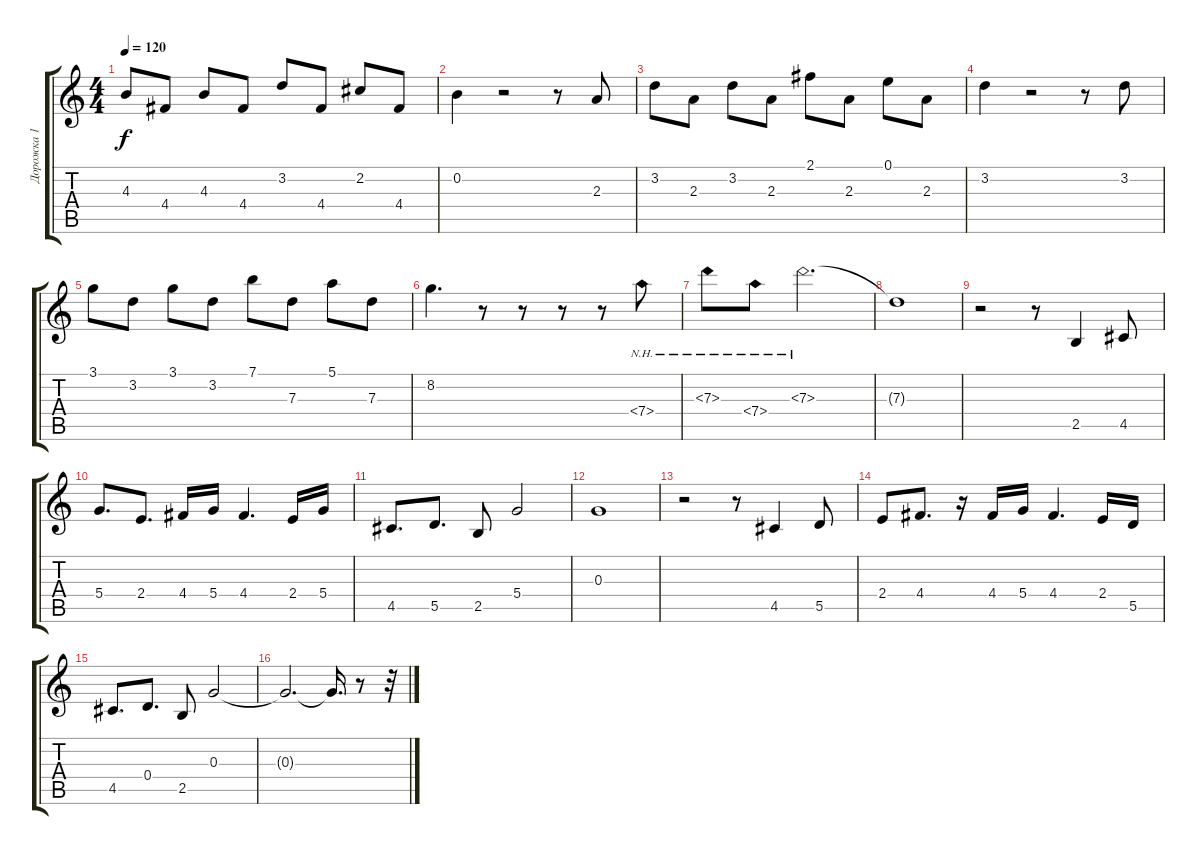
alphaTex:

\track ("Дорожка 1" "Дорожка 1") {instrument electricguitarclean}
\staff {score tabs}
\tuning (E4 B3 G3 D3 A2 E2) {hide}
\ts (4 4)
\tempo 120
\clef g2
\ks c
4.3.8{dy f} 4.4.8 4.3.8 4.4.8 3.2.8 4.4.8 2.2.8 4.4.8 |
0.2.4 r.2 r.8 2.3.8 |
3.2.8 2.3.8 3.2.8 2.3.8 2.1.8 2.3.8 0.1.8 2.3.8 |
3.2.4 r.2 r.8 3.2.8 |
3.1.8 3.2.8 3.1.8 3.2.8 7.1.8 7.3.8 5.1.8 7.3.8 |
8.2.4{d} r.8 r.8 r.8 r.8 7.4{nh}.8 |
7.3{nh}.8 7.4{nh}.8 7.3{nh}.2{d} |
7.3{t}.1 |
r.2 r.8 2.5.4 4.5.8 |
5.4.8{d} 2.4.8{d} 4.4.16 5.4.16 4.4.4{d} 2.4.16 5.4.16 |
4.5.8{d} 5.5.8{d} 2.5.8 5.4.2 |
0.3.1 |
r.2 r.8 4.5.4 5.5.8 |
2.4.8 4.4.8{d} r.16 4.4.16 5.4.16 4.4.4{d} 2.4.16 5.5.16 |
4.5.8{d} 0.4.8{d} 2.5.8 0.3.2 |
0.3{t}.2{d} 0.3{t}.16{d} r.8 r.32
